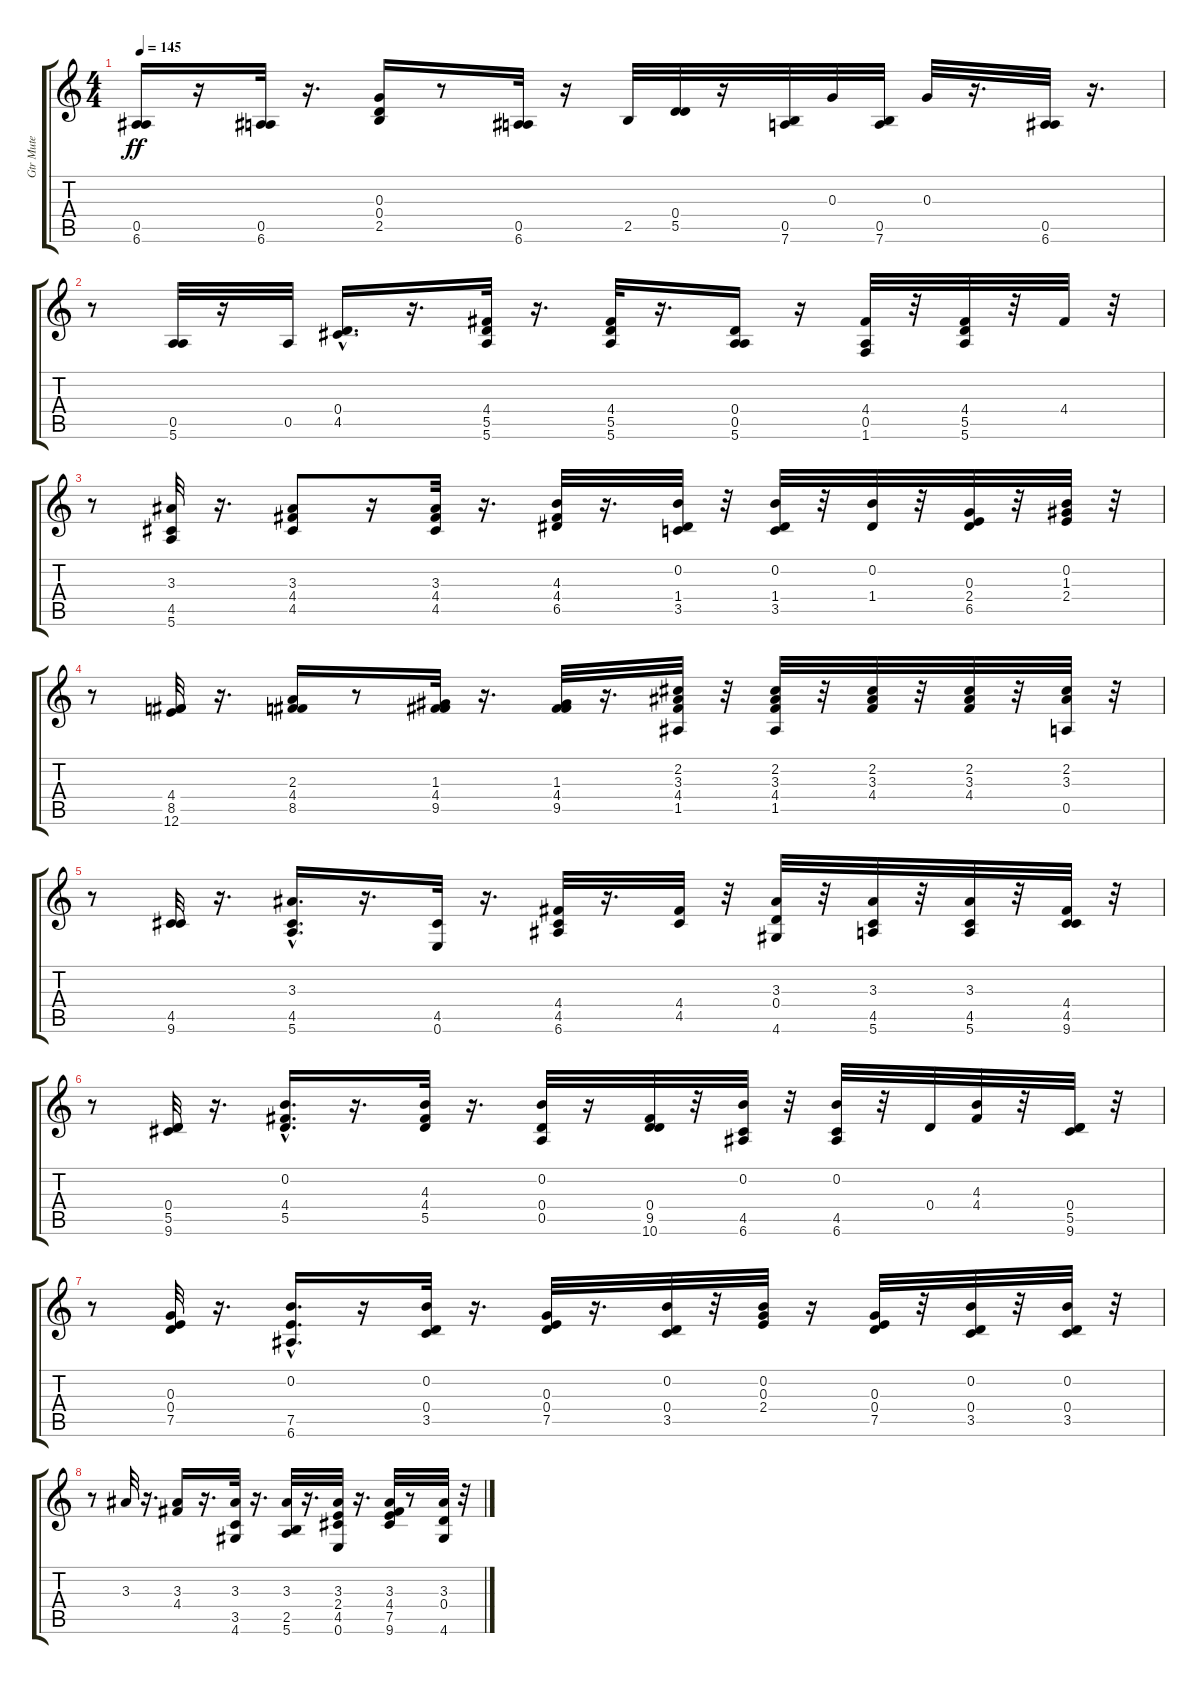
\track ("Gtr Mute" "Gtr Mute") {instrument electricguitarmuted}
\staff {score tabs}
\tuning (E4 B3 G3 D3 A2 E2) {hide}
\ts (4 4)
\tempo 145
\clef g2
\ks c
(0.5 6.6).16{dy ff} r.16 (0.5 6.6).32 r.16{d} (0.3 0.4 2.5).16 r.8 (0.5 6.6).32 r.16 2.5.32 (0.4 5.5).32 r.16 (0.5 7.6).32 0.3.32 (0.5 7.6).32 0.3.32 r.16{d} (0.5 6.6).32 r.16{d} |
r.8 (0.5 5.6).32 r.16 0.5.32 (0.4{hac} 4.5{hac}).16{d} r.16{d} (4.4 5.5 5.6).32 r.16{d} (4.4 5.5 5.6).32 r.16{d} (0.4 0.5 5.6).16 r.16 (4.4 0.5 1.6).32 r.32 (4.4 5.5 5.6).32 r.32 4.4.32 r.32 |
r.8 (3.3 4.5 5.6).32 r.16{d} (3.3 4.4 4.5).8 r.16 (3.3 4.4 4.5).32 r.16{d} (4.3 4.4 6.5).32 r.16{d} (0.2 1.4 3.5).32 r.32 (0.2 1.4 3.5).32 r.32 (0.2 1.4).32 r.32 (0.3 2.4 6.5).32 r.32 (0.2 1.3 2.4).32 r.32 |
r.8 (4.4 8.5 12.6).32 r.16{d} (2.3 4.4 8.5).16 r.8 (1.3 4.4 9.5).32 r.16{d} (1.3 4.4 9.5).32 r.16{d} (2.2 3.3 4.4 1.5).32 r.32 (2.2 3.3 4.4 1.5).32 r.32 (2.2 3.3 4.4).32 r.32 (2.2 3.3 4.4).32 r.32 (2.2 3.3 0.5).32 r.32 |
r.8 (4.5 9.6).32 r.16{d} (3.3{hac} 4.5{hac} 5.6{hac}).16{d} r.16{d} (4.5 0.6).32 r.16{d} (4.4 4.5 6.6).32 r.16{d} (4.4 4.5).32 r.32 (3.3 0.4 4.6).32 r.32 (3.3 4.5 5.6).32 r.32 (3.3 4.5 5.6).32 r.32 (4.4 4.5 9.6).32 r.32 |
r.8 (0.4 5.5 9.6).32 r.16{d} (0.2{hac} 4.4{hac} 5.5{hac}).16{d} r.16{d} (4.3 4.4 5.5).32 r.16{d} (0.2 0.4 0.5).32 r.16 (0.4 9.5 10.6).32 r.32 (0.2 4.5 6.6).32 r.32 (0.2 4.5 6.6).32 r.32 0.4.32 (4.3 4.4).32 r.32 (0.4 5.5 9.6).32 r.32 |
r.8 (0.3 0.4 7.5).32 r.16{d} (0.2{hac} 7.5{hac} 6.6).16{d} r.16 (0.2 0.4 3.5).32 r.16{d} (0.3 0.4 7.5).32 r.16{d} (0.2 0.4 3.5).32 r.32 (0.2 0.3 2.4).32 r.16 (0.3 0.4 7.5).32 r.32 (0.2 0.4 3.5).32 r.32 (0.2 0.4 3.5).32 r.32 |
r.8 3.3.32 r.16{d} (3.3 4.4).16 r.16{d} (3.3 3.5 4.6).32 r.16{d} (3.3 2.5 5.6).32 r.16{d} (3.3 2.4 4.5 0.6).32 r.16{d} (3.3 4.4 7.5 9.6).32 r.8 (3.3 0.4 4.6).32 r.32
